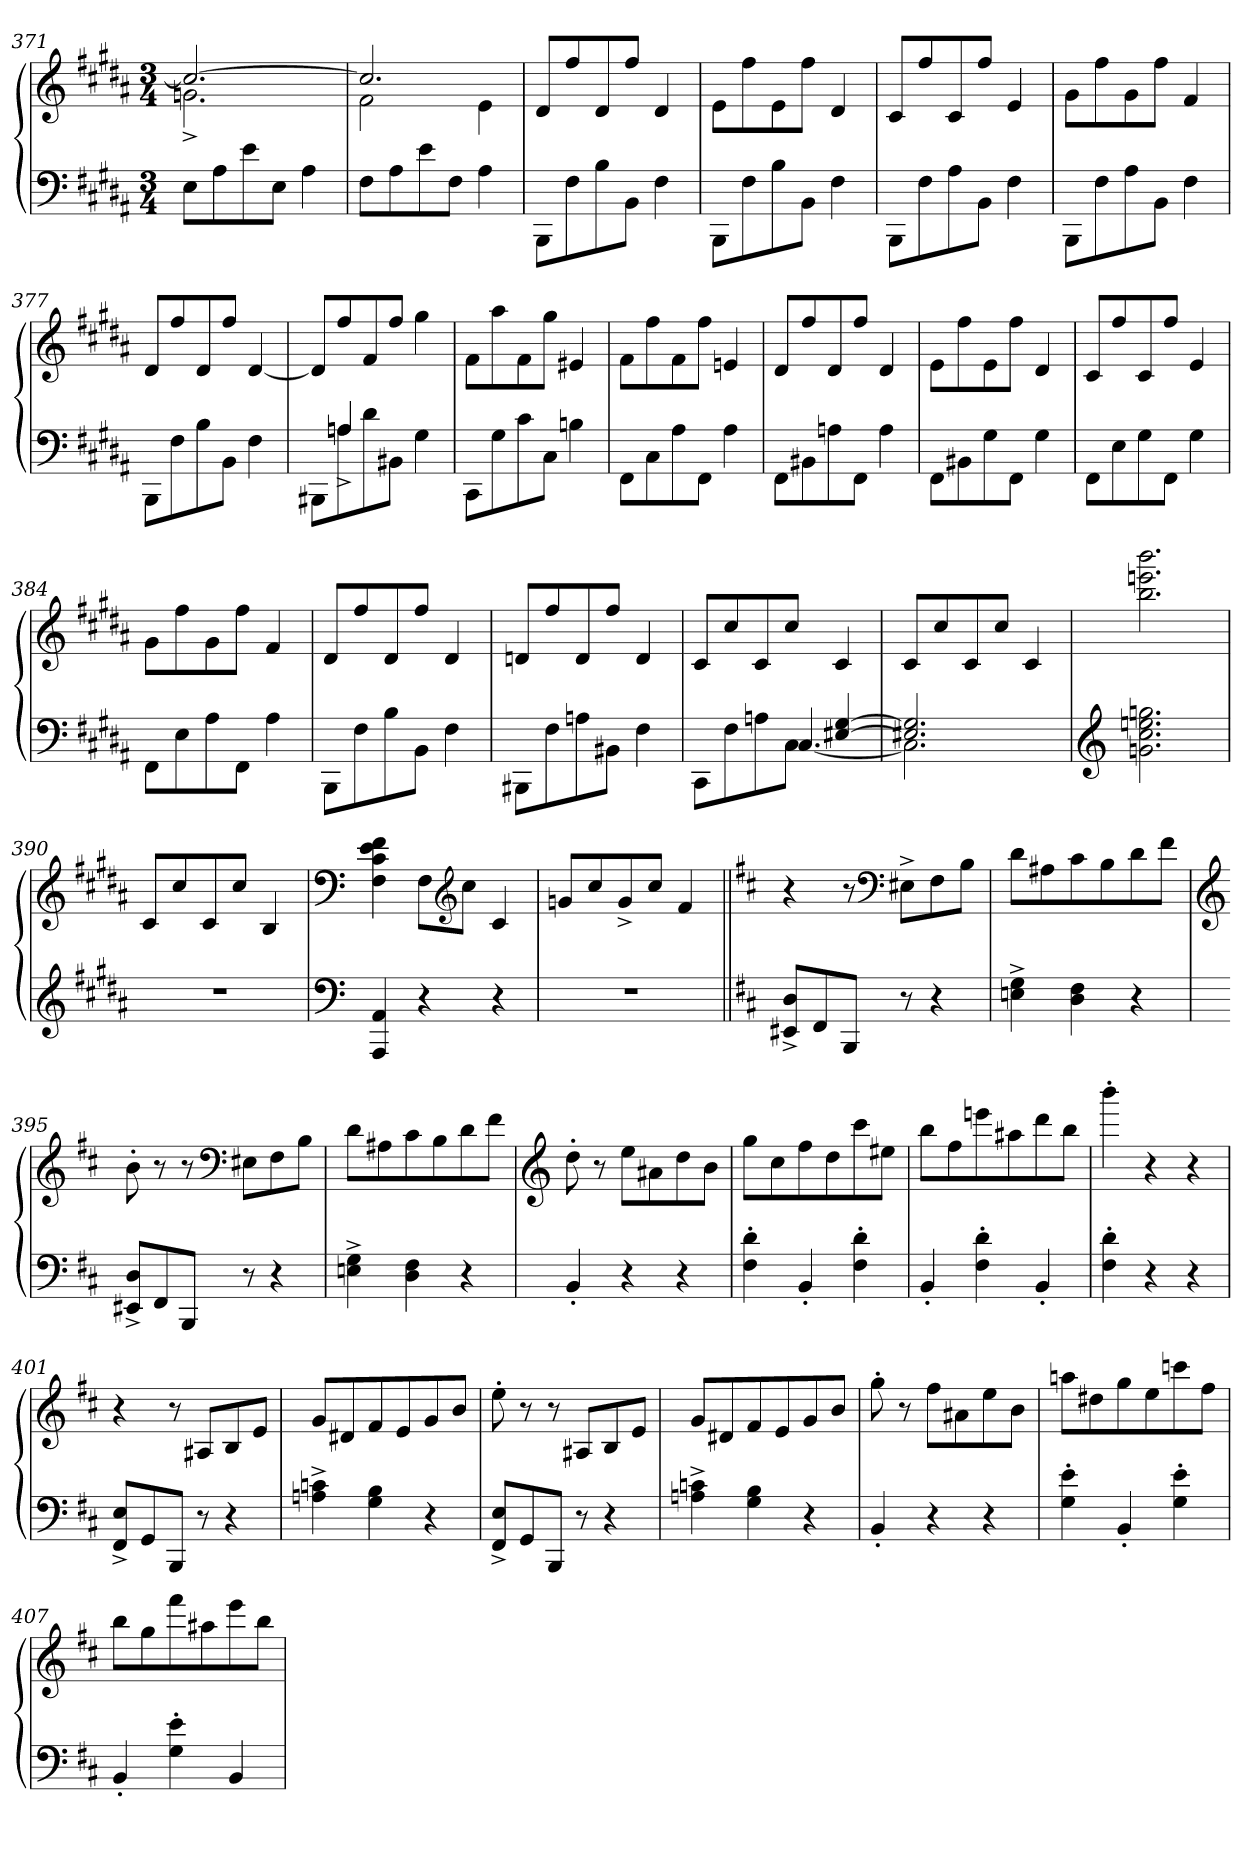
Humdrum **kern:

**kern	**kern
*part2	*part1
*staff2	*staff1
*clefF4	*clefG2
*k[f#c#g#d#a#]	*k[f#c#g#d#a#]
*M3/4	*M3/4
=371	=371
*	*^
8E\L	2.cc#/_	2.gn^>\
8A#\	.	.
8e\	.	.
8E\J	.	.
4A#\	.	.
=372	=372	=372
8F#\L	2.cc#/]	2f#\
8A#\	.	.
8e\	.	.
8F#\J	.	.
4A#\	.	4e\
*	*v	*v
=373	=373
8BBB\L	8d#/L
8F#\	8ff#/
8B\	8d#/
8BB\J	8ff#/J
4F#\	4d#/
=374	=374
8BBB\L	8e\L
8F#\	8ff#\
8B\	8e\
8BB\J	8ff#\J
4F#\	4d#/
=375	=375
8BBB\L	8c#/L
8F#\	8ff#/
8A#\	8c#/
8BB\J	8ff#/J
4F#\	4e/
=376	=376
8BBB\L	8g#\L
8F#\	8ff#\
8A#\	8g#\
8BB\J	8ff#\J
4F#\	4f#/
=377	=377
8BBB\L	8d#/L
8F#\	8ff#/
8B\	8d#/
8BB\J	8ff#/J
4F#\	[4d#/
=378	=378
*^	*
8BBB#X\L	8ryy	8d#/L]
8An\	4An^>/	8ff#/
8d#\	.	8f#/
8BB#\J	4.ryy	8ff#/J
4G#\	.	4gg#\
*v	*v	*
=379	=379
8CC#\L	8f#\L
8G#\	8aa#\
8c#\	8f#\
8C#\J	8gg#\J
4Bn\	4e#X/
=380	=380
8FF#\L	8f#\L
8C#\	8ff#\
8A#\	8f#\
8FF#\J	8ff#\J
4A#\	4en/
=381	=381
8FF#\L	8d#/L
8BB#X\	8ff#/
8An\	8d#/
8FF#\J	8ff#/J
4A\	4d#/
=382	=382
8FF#\L	8e\L
8BB#X\	8ff#\
8G#\	8e\
8FF#\J	8ff#\J
4G#\	4d#/
=383	=383
8FF#\L	8c#/L
8E\	8ff#/
8G#\	8c#/
8FF#\J	8ff#/J
4G#\	4e/
=384	=384
8FF#\L	8g#\L
8E\	8ff#\
8A#\	8g#\
8FF#\J	8ff#\J
4A#\	4f#/
=385	=385
8BBB\L	8d#/L
8F#\	8ff#/
8B\	8d#/
8BB\J	8ff#/J
4F#\	4d#/
=386	=386
8BBB#X\L	8dn/L
8F#\	8ff#/
8An\	8d/
8BB#\J	8ff#/J
4F#\	4d/
=387	=387
*^	*
8CC#\L	4.ryy	8c#/L
8F#\	.	8cc#/
8An\	.	8c#/
8C#\J	[4.C#/	8cc#/J
[4E#X/ [4G#/	.	4c#/
=388	=388	=388
2.E#X/] 2.G#/]	2.C#\]	8c#/L
.	.	8cc#/
.	.	8c#/
.	.	8cc#/J
.	.	4c#/
*v	*v	*
=389	=389
*clefG2	*
2.gn\ 2.cc#\ 2.een\ 2.ggn\	2.bb\ 2.eeen\ 2.bbb\
=390	=390
2.r	8c#/L
.	8cc#/
.	8c#/
.	8cc#/J
.	4B/
=391	=391
*clefF4	*clefF4
4AAA#/ 4AA#/	4F#\ 4c#\ 4e\ 4f#\
4r	8F#\L
*	*clefG2
.	8cc#\J
4r	4c#/
=392	=392
2.r	8gn/L
.	8cc#/
.	8g^>/
.	8cc#/J
.	4f#/
=393||	=393||
*k[f#c#]	*k[f#c#]
8EE#X/^> 8D/^>L	4r
8FF#/	.
8BBB/J	8r
*	*clefF4
8r	8E#X^>\L
4r	8F#\
.	8B\J
=394	=394
4En\^> 4G\^>	8d\L
.	8A#X\
4D\ 4F#\	8c#\
.	8B\
4r	8d\
.	8f#\J
=395	=395
*	*clefG2
8EE#X/^> 8D/^>L	8b'>\
8FF#/	8r
8BBB/J	8r
*	*clefF4
8r	8E#X\L
4r	8F#\
.	8B\J
=396	=396
4En\^> 4G\^>	8d\L
.	8A#X\
4D\ 4F#\	8c#\
.	8B\
4r	8d\
.	8f#\J
=397	=397
*	*clefG2
4BB'>/	8dd'>\
.	8r
4r	8ee\L
.	8a#X\
4r	8dd\
.	8b\J
=398	=398
4F#\'> 4d\'>	8gg\L
.	8cc#\
4BB'>/	8ff#\
.	8dd\
4F#\'> 4d\'>	8ccc#\
.	8ee#X\J
=399	=399
4BB'>/	8bb\L
.	8ff#\
4F#\'> 4d\'>	8eeen\
.	8aa#X\
4BB'>/	8ddd\
.	8bb\J
=400	=400
4F#\'> 4d\'>	4bbb'>\
4r	4r
4r	4r
=401	=401
8FF#/^> 8E/^>L	4r
8GG/	.
8BBB/J	8r
8r	8A#X/L
4r	8B/
.	8e/J
=402	=402
4An\^> 4cn\^>	8g/L
.	8d#X/
4G\ 4B\	8f#/
.	8e/
4r	8g/
.	8b/J
=403	=403
8FF#/^> 8E/^>L	8ee'>\
8GG/	8r
8BBB/J	8r
8r	8A#X/L
4r	8B/
.	8e/J
=404	=404
4An\^> 4cn\^>	8g/L
.	8d#X/
4G\ 4B\	8f#/
.	8e/
4r	8g/
.	8b/J
=405	=405
4BB'>/	8gg'>\
.	8r
4r	8ff#\L
.	8a#X\
4r	8ee\
.	8b\J
=406	=406
4G\'> 4e\'>	8aan\L
.	8dd#X\
4BB'>/	8gg\
.	8ee\
4G\'> 4e\'>	8cccn\
.	8ff#\J
=407	=407
4BB'>/	8bb\L
.	8gg\
4G\'> 4e\'>	8fff#\
.	8aa#X\
4BB/	8eee\
.	8bb\J
=	=
*-	*-
